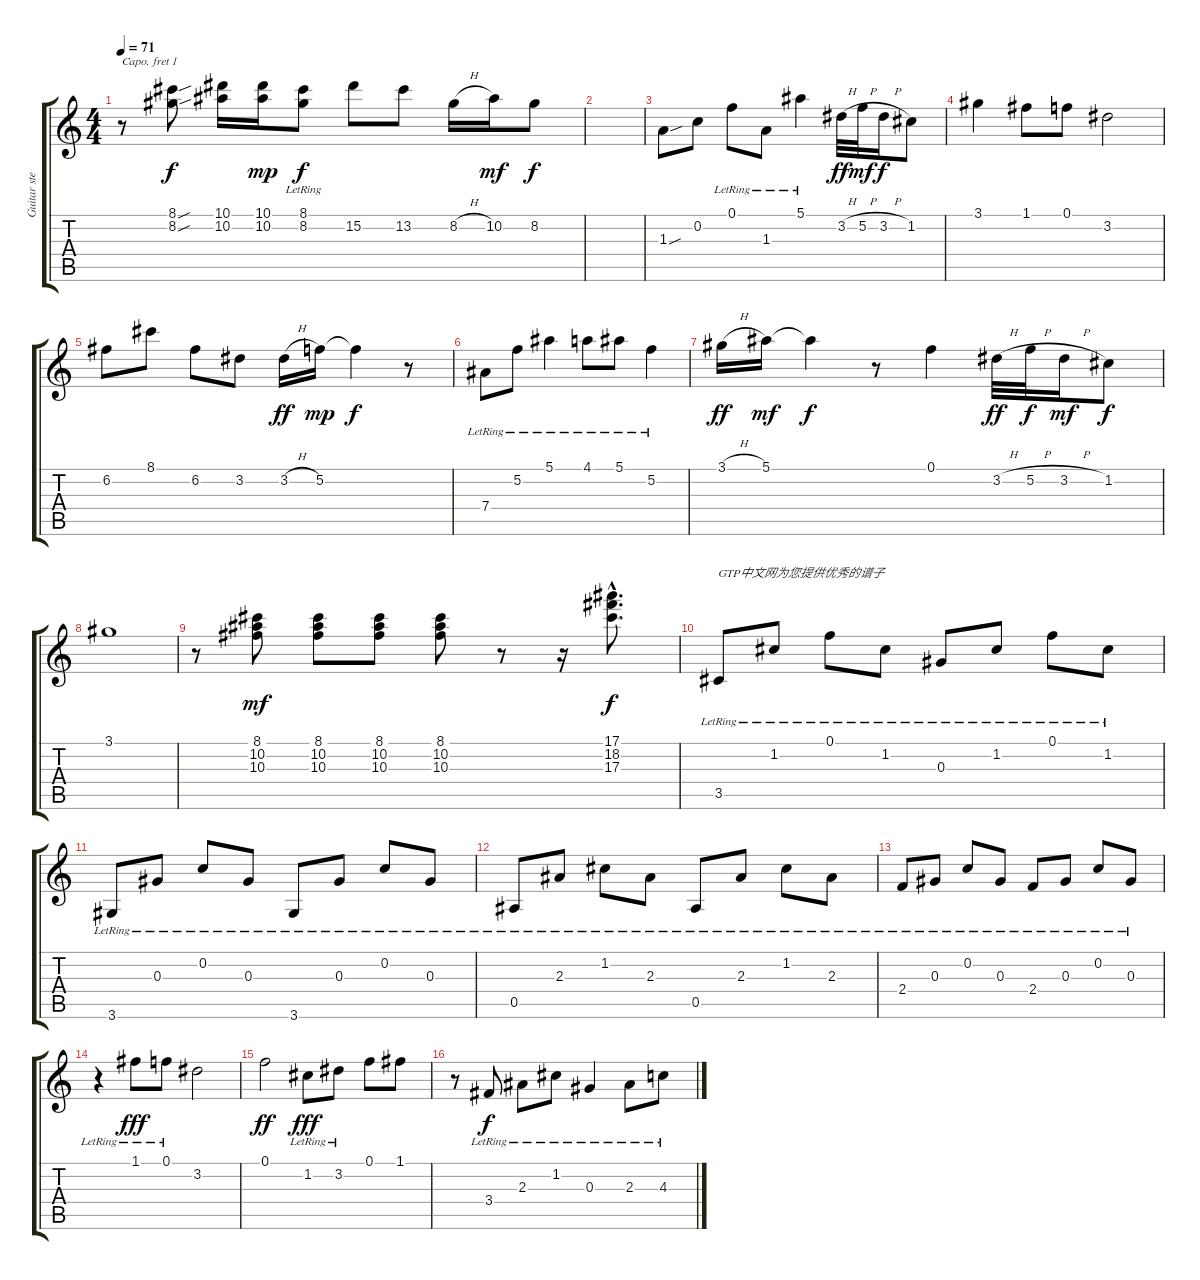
\track ("Guitar steel" "Guitar ste") {instrument acousticguitarsteel}
\staff {score tabs}
\capo 1
\tuning (E4 B3 G3 D3 A2 E2) {hide}
\ts (4 4)
\tempo 71
\clef g2
\ks c
r.8{dy f} (8.1{sou} 8.2{sou}).8 (10.1 10.2).16 (10.1 10.2).16{dy mp} (8.1{lr} 8.2).8{dy f} 15.2.8 13.2.8 8.2{h}.16 10.2.16{dy mf} 8.2.8{dy f} |
|
1.3{sou}.8 0.2.8 0.1{lr}.8 1.3{lr}.8 5.1{lr}.4 3.2{h}.32{dy ff} 5.2{h}.32{dy mf} 3.2{h}.16{dy f} 1.2.8 |
3.1.4 1.1.8 0.1.8 3.2.2 |
6.2.8 8.1.8 6.2.8 3.2.8 3.2{h}.16{dy ff} 5.2.16{dy mp} 5.2{t}.4{dy f} r.8 |
7.4{lr}.8 5.2{lr}.8 5.1{lr}.4 4.1{lr}.8 5.1{lr}.8 5.2{lr}.4 |
3.1{h}.16{dy ff} 5.1.16{dy mf} 5.1{t}.4{dy f} r.8 0.1.4 3.2{h}.32{dy ff} 5.2{h}.32{dy f} 3.2{h}.16{dy mf} 1.2.8{dy f} |
3.1.1 |
r.8 (8.1 10.2 10.3).8{dy mf} (8.1 10.2 10.3).8 (8.1 10.2 10.3).8 (8.1 10.2 10.3).8 r.8 r.16 (17.1{hac} 18.2{hac} 17.3{hac}).8{d dy f} |
3.5{lr}.8{txt "GTP中文网为您提供优秀的谱子"} 1.2{lr}.8 0.1{lr}.8 1.2{lr}.8 0.3{lr}.8 1.2{lr}.8 0.1{lr}.8 1.2{lr}.8 |
3.6{lr}.8 0.3{lr}.8 0.2{lr}.8 0.3{lr}.8 3.6{lr}.8 0.3{lr}.8 0.2{lr}.8 0.3{lr}.8 |
0.5{lr}.8 2.3{lr}.8 1.2{lr}.8 2.3{lr}.8 0.5{lr}.8 2.3{lr}.8 1.2{lr}.8 2.3{lr}.8 |
2.4{lr}.8 0.3{lr}.8 0.2{lr}.8 0.3{lr}.8 2.4{lr}.8 0.3{lr}.8 0.2{lr}.8 0.3{lr}.8 |
r.4 1.1{lr}.8{dy fff} 0.1{lr}.8 3.2.2 |
0.1.2{dy ff} 1.2{lr}.8{dy fff} 3.2{lr}.8 0.1.8 1.1.8 |
r.8 3.4{lr}.8{dy f} 2.3{lr}.8 1.2{lr}.8 0.3{lr}.4 2.3{lr}.8 4.3{lr}.8
